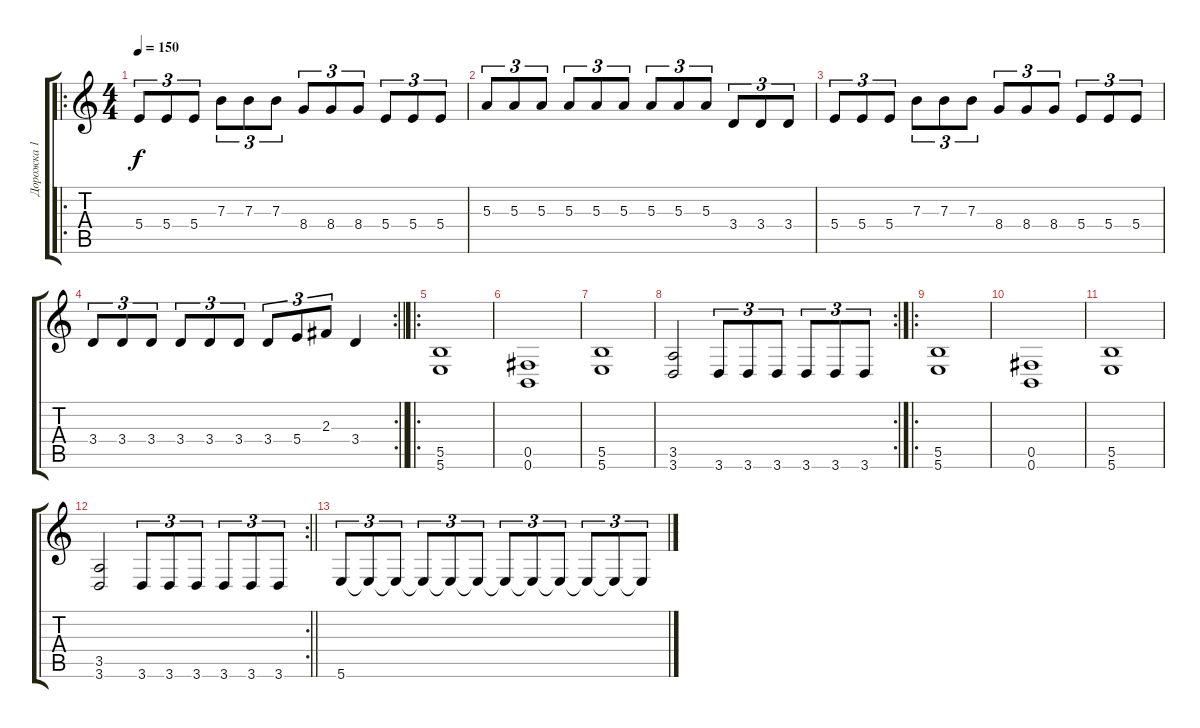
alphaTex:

\track ("Дорожка 1" "Дорожка 1") {instrument distortionguitar}
\staff {score tabs}
\tuning (Db4 Ab3 E3 B2 Gb2 B1) {hide}
\ro
\ts (4 4)
\tempo 150
\clef g2
\ks c
5.4.8{tu (3 2) dy f} 5.4.8{tu (3 2)} 5.4.8{tu (3 2)} 7.3.8{tu (3 2)} 7.3.8{tu (3 2)} 7.3.8{tu (3 2)} 8.4.8{tu (3 2)} 8.4.8{tu (3 2)} 8.4.8{tu (3 2)} 5.4.8{tu (3 2)} 5.4.8{tu (3 2)} 5.4.8{tu (3 2)} |
5.3.8{tu (3 2)} 5.3.8{tu (3 2)} 5.3.8{tu (3 2)} 5.3.8{tu (3 2)} 5.3.8{tu (3 2)} 5.3.8{tu (3 2)} 5.3.8{tu (3 2)} 5.3.8{tu (3 2)} 5.3.8{tu (3 2)} 3.4.8{tu (3 2)} 3.4.8{tu (3 2)} 3.4.8{tu (3 2)} |
5.4.8{tu (3 2)} 5.4.8{tu (3 2)} 5.4.8{tu (3 2)} 7.3.8{tu (3 2)} 7.3.8{tu (3 2)} 7.3.8{tu (3 2)} 8.4.8{tu (3 2)} 8.4.8{tu (3 2)} 8.4.8{tu (3 2)} 5.4.8{tu (3 2)} 5.4.8{tu (3 2)} 5.4.8{tu (3 2)} |
\rc 2
\barLineRight lightlight
3.4.8{tu (3 2)} 3.4.8{tu (3 2)} 3.4.8{tu (3 2)} 3.4.8{tu (3 2)} 3.4.8{tu (3 2)} 3.4.8{tu (3 2)} 3.4.8{tu (3 2)} 5.4.8{tu (3 2)} 2.3.8{tu (3 2)} 3.4.4 |
\ro
\section ("" " ")
(5.5 5.6).1 |
(0.5 0.6).1 |
(5.5 5.6).1 |
\rc 2
(3.5 3.6).2 3.6.8{tu (3 2)} 3.6.8{tu (3 2)} 3.6.8{tu (3 2)} 3.6.8{tu (3 2)} 3.6.8{tu (3 2)} 3.6.8{tu (3 2)} |
\ro
(5.5 5.6).1 |
(0.5 0.6).1 |
(5.5 5.6).1 |
\rc 2
\barLineRight lightlight
(3.5 3.6).2 3.6.8{tu (3 2)} 3.6.8{tu (3 2)} 3.6.8{tu (3 2)} 3.6.8{tu (3 2)} 3.6.8{tu (3 2)} 3.6.8{tu (3 2)} |
\section ("" " ")
5.6.8{tu (3 2)} 5.6{t}.8{tu (3 2)} 5.6{t}.8{tu (3 2)} 5.6{t}.8{tu (3 2)} 5.6{t}.8{tu (3 2)} 5.6{t}.8{tu (3 2)} 5.6{t}.8{tu (3 2)} 5.6{t}.8{tu (3 2)} 5.6{t}.8{tu (3 2)} 5.6{t}.8{tu (3 2)} 5.6{t}.8{tu (3 2)} 5.6{t}.8{tu (3 2)}
